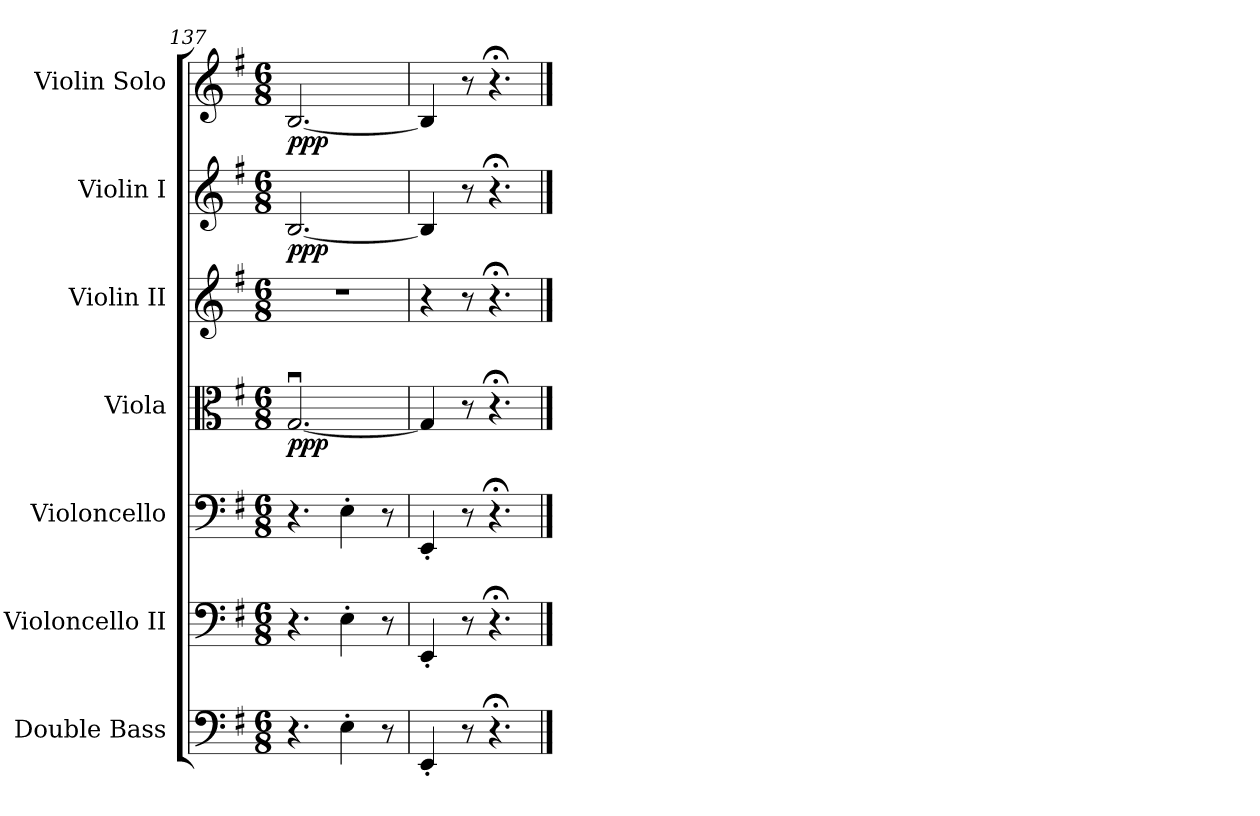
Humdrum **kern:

**kern	**kern	**kern	**kern	**dynam	**kern	**kern	**dynam	**kern	**dynam
*part7	*part6	*part5	*part4	*part4	*part3	*part2	*part2	*part1	*part1
*staff7	*staff6	*staff5	*staff4	*staff4	*staff3	*staff2	*staff2	*staff1	*staff1
*I"Double Bass	*I"Violoncello II	*I"Violoncello	*I"Viola	*	*I"Violin II	*I"Violin I	*	*I"Violin Solo	*
*	*I'Vc	*I'Vc	*I'Vla	*	*I'Vln	*I'Vln	*	*I'Vln	*
*clefF4	*clefF4	*clefF4	*clefC3	*	*clefG2	*clefG2	*	*clefG2	*
*ITrd7c12	*	*	*	*	*	*	*	*	*
*k[f#]	*k[f#]	*k[f#]	*k[f#]	*	*k[f#]	*k[f#]	*	*k[f#]	*
*M6/8	*M6/8	*M6/8	*M6/8	*	*M6/8	*M6/8	*	*M6/8	*
=137	=137	=137	=137	=137	=137	=137	=137	=137	=137
!	!	!	!	!LO:DY:b	!	!	!LO:DY:b	!	!LO:DY:b
4.r	4.r	4.r	[2.Gu/	ppp	2.r	[2.B/	ppp	[2.B/	ppp
4EE'\	4E'\	4E'\	.	.	.	.	.	.	.
8r	8r	8r	.	.	.	.	.	.	.
=138	=138	=138	=138	=138	=138	=138	=138	=138	=138
4EEE'/	4EE'/	4EE'/	4G/]	.	4r	4B/]	.	4B/]	.
8r	8r	8r	8r	.	8r	8r	.	8r	.
4.r;<	4.r;<	4.r;<	4.r;<	.	4.r;<	4.r;<	.	4.r;<	.
==	==	==	==	==	==	==	==	==	==
*-	*-	*-	*-	*-	*-	*-	*-	*-	*-
